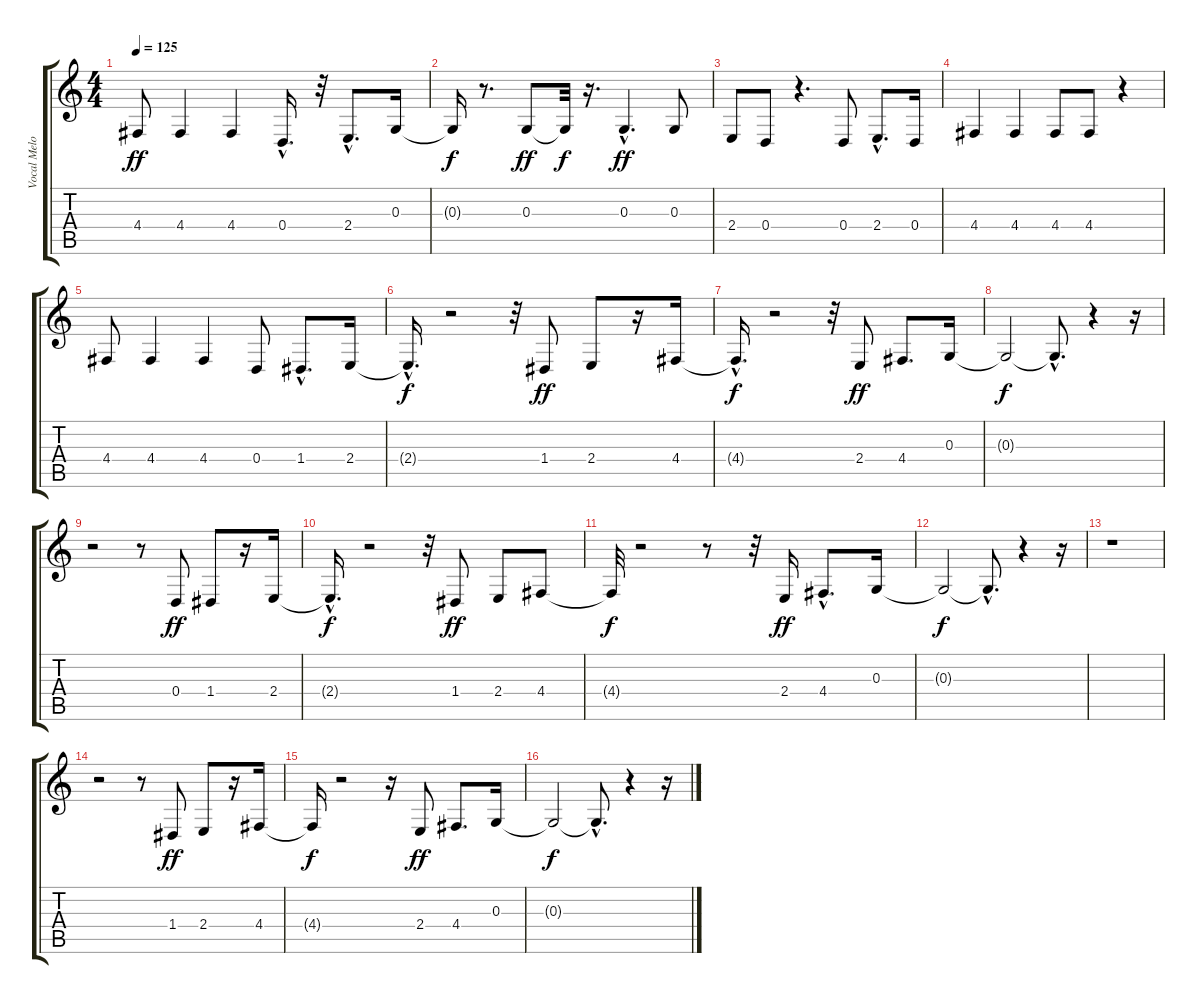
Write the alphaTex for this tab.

\track ("Vocal Melody" "Vocal Melo") {instrument trumpet}
\staff {score tabs}
\tuning (E4 B3 G3 D3 A2 E2) {hide}
\ts (4 4)
\tempo 125
\clef g2
\ks c
4.4.8{dy ff} 4.4.4 4.4.4 0.4{hac}.16{d} r.32 2.4{hac}.8{d} 0.3.16 |
0.3{t}.16{dy f} r.8{d} 0.3.8{dy ff} 0.3{t}.32{dy f} r.16{d} 0.3{hac}.4{d dy ff} 0.3.8 |
2.4.8 0.4.8 r.4{d} 0.4.8 2.4{hac}.8{d} 0.4.16 |
4.4.4 4.4.4 4.4.8 4.4.8 r.4 |
4.4.8 4.4.4 4.4.4 0.4.8 1.4{hac}.8{d} 2.4.16 |
2.4{hac t}.16{d dy f} r.2 r.32 1.4.8{dy ff} 2.4.8 r.16 4.4.16 |
4.4{hac t}.16{d dy f} r.2 r.32 2.4.8{dy ff} 4.4.8{d} 0.3.16 |
0.3{t}.2{dy f} 0.3{hac t}.8{d} r.4 r.16 |
r.2 r.8 0.4.8{dy ff} 1.4.8 r.16 2.4.16 |
2.4{hac t}.16{d dy f} r.2 r.32 1.4.8{dy ff} 2.4.8 4.4.8 |
4.4{t}.32{dy f} r.2 r.8 r.32 2.4.16{dy ff} 4.4{hac}.8{d} 0.3.16 |
0.3{t}.2{dy f} 0.3{hac t}.8{d} r.4 r.16 |
r.1 |
r.2 r.8 1.4.8{dy ff} 2.4.8 r.16 4.4.16 |
4.4{t}.16{dy f} r.2 r.16 2.4.8{dy ff} 4.4.8{d} 0.3.16 |
0.3{t}.2{dy f} 0.3{hac t}.8{d} r.4 r.16
